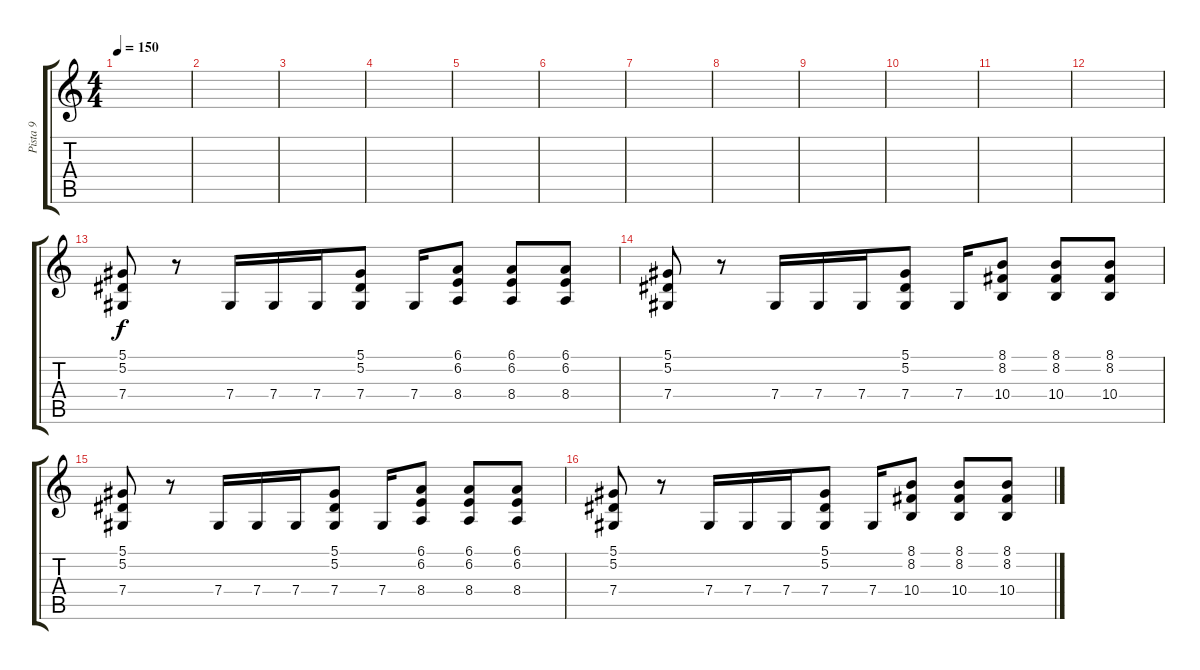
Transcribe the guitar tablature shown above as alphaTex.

\track ("Pista 9" "Pista 9") {instrument stringensemble1}
\staff {score tabs}
\tuning (Eb4 Bb3 Gb3 Db3 Ab2 Eb2) {hide}
\ts (4 4)
\tempo 150
\clef g2
\ks c
|
|
|
|
|
|
|
|
|
|
|
|
(5.1 5.2 7.4).8 r.8 7.4.16 7.4.16 7.4.16 (5.1 5.2 7.4).8 7.4.16 (6.1 6.2 8.4).8 (6.1 6.2 8.4).8 (6.1 6.2 8.4).8 |
(5.1 5.2 7.4).8 r.8 7.4.16 7.4.16 7.4.16 (5.1 5.2 7.4).8 7.4.16 (8.1 8.2 10.4).8 (8.1 8.2 10.4).8 (8.1 8.2 10.4).8 |
(5.1 5.2 7.4).8 r.8 7.4.16 7.4.16 7.4.16 (5.1 5.2 7.4).8 7.4.16 (6.1 6.2 8.4).8 (6.1 6.2 8.4).8 (6.1 6.2 8.4).8 |
(5.1 5.2 7.4).8 r.8 7.4.16 7.4.16 7.4.16 (5.1 5.2 7.4).8 7.4.16 (8.1 8.2 10.4).8 (8.1 8.2 10.4).8 (8.1 8.2 10.4).8
